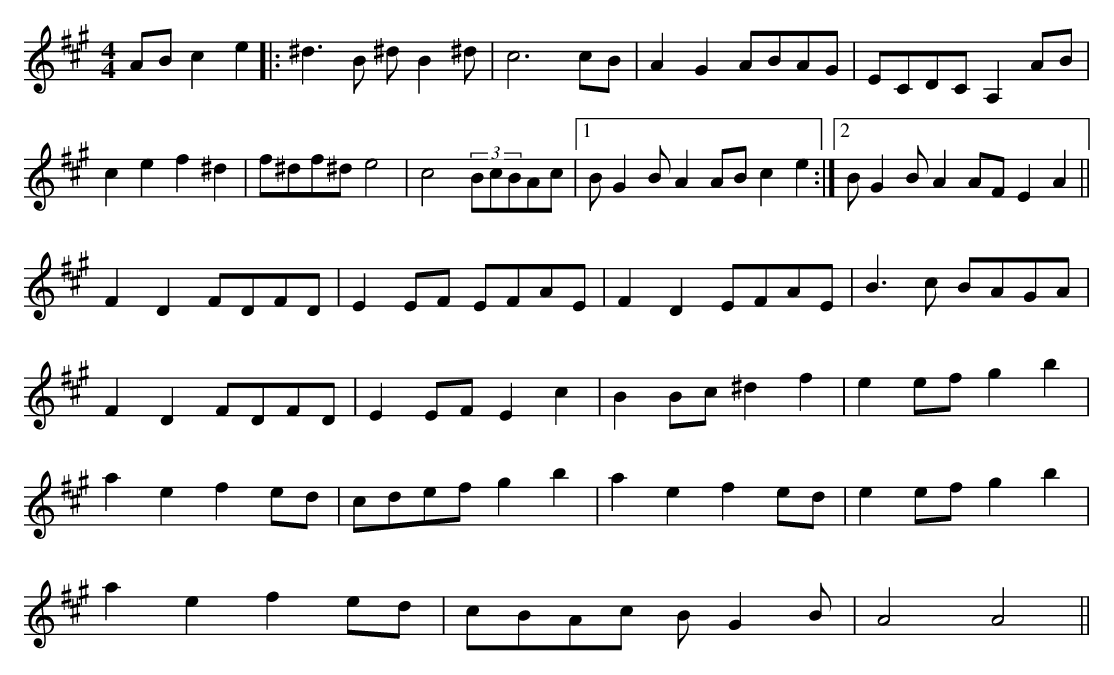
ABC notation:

X:1
M:4/4
K:A
AB c2e2|:^d3B ^dB2^d|c6cB|A2G2 ABAG|ECDC A,2AB|
c2e2 f2^d2|f^df^d e4|c4 (3BcBAc|1 BG2B A2AB c2e2:|2 BG2B A2AF E2A2||
F2D2 FDFD|E2EF EFAE|F2D2 EFAE|B3c BAGA|
F2D2 FDFD|E2EF E2c2|B2Bc ^d2f2|e2ef g2b2|
a2e2 f2ed|cdef g2b2|a2e2 f2ed|e2ef g2b2|
a2e2 f2ed|cBAc BG2B|A4 A4||
